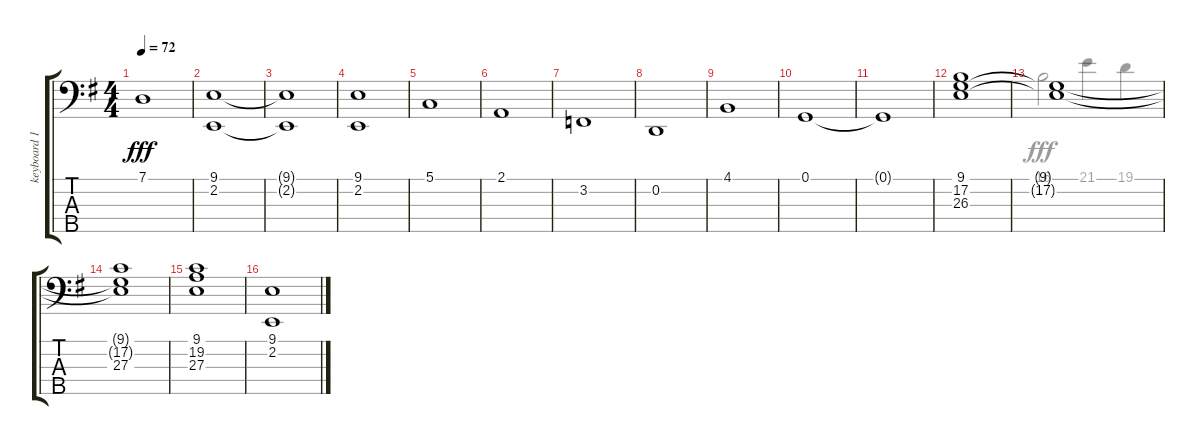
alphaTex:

\track ("keyboard 1_2" "keyboard 1") {instrument churchorgan}
\staff {score tabs}
\tuning (G2 D2 A1 E1 B0) {hide}
\voice
\ts (4 4)
\tempo 72
\clef f4
\ks g
7.1{t}.1{dy fff} |
(9.1 2.2).1 |
(9.1{t} 2.2{t}).1 |
(9.1 2.2).1 |
5.1.1 |
2.1.1 |
3.2.1 |
0.2.1 |
4.1.1 |
0.1.1 |
0.1{t}.1 |
(9.1 17.2 26.3).1 |
(9.1{t} 17.2{t}).1 |
(9.1{t} 17.2{t} 27.3).1 |
(9.1 19.2 27.3).1 |
(9.1 2.2).1
\voice
\clef f4
\ottava regular
\simile none
\ks g
|
|
|
|
|
|
|
|
|
|
|
|
16.1.2 21.1.4 19.1.4 |
|
|
